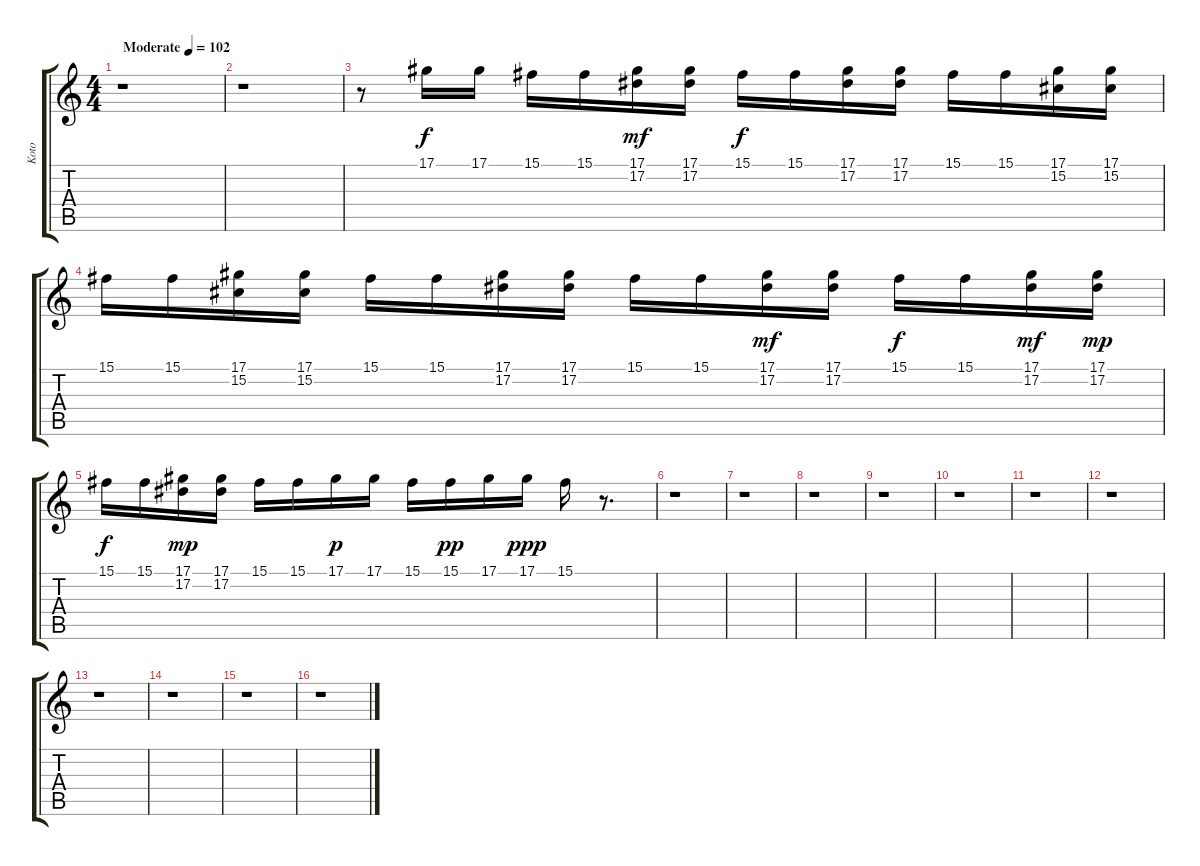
\track ("Koto" "Koto") {instrument koto}
\staff {score tabs}
\tuning (Eb4 Bb3 Gb3 Db3 Ab2 Eb2) {hide}
\ts (4 4)
\tempo (102 "Moderate")
\clef g2
\ks c
r.1{dy f instrument koto} |
r.1 |
r.8 17.1.16 17.1.16 15.1.16 15.1.16 (17.1 17.2).16{dy mf} (17.1 17.2).16 15.1.16{dy f} 15.1.16 (17.1 17.2).16 (17.1 17.2).16 15.1.16 15.1.16 (17.1 15.2).16 (17.1 15.2).16 |
15.1.16 15.1.16 (17.1 15.2).16 (17.1 15.2).16 15.1.16 15.1.16 (17.1 17.2).16 (17.1 17.2).16 15.1.16 15.1.16 (17.1 17.2).16{dy mf} (17.1 17.2).16 15.1.16{dy f} 15.1.16 (17.1 17.2).16{dy mf} (17.1 17.2).16{dy mp} |
15.1.16{dy f} 15.1.16 (17.1 17.2).16{dy mp} (17.1 17.2).16 15.1.16 15.1.16 17.1.16{dy p} 17.1.16 15.1.16 15.1.16{dy pp} 17.1.16 17.1.16{dy ppp} 15.1.16 r.8{d} |
r.1 |
r.1 |
r.1 |
r.1 |
r.1 |
r.1 |
r.1 |
r.1 |
r.1 |
r.1 |
r.1
